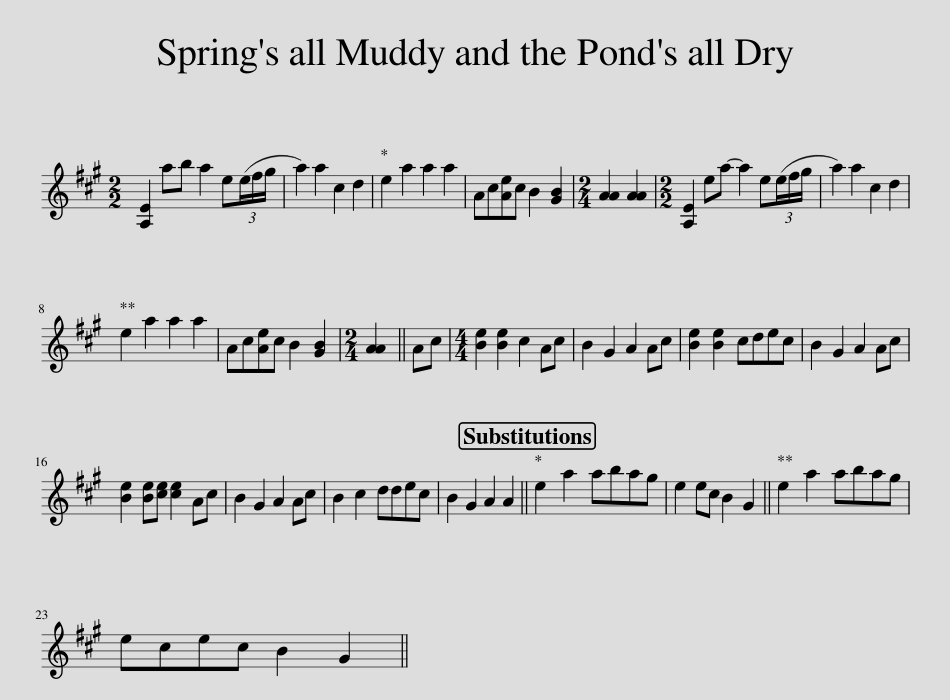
X:1
L:1/8
M:2/2
I:linebreak $
K:A
V:1 treble
V:1
 [A,E]2 ab a2 e(3(e/f/g/ | a2) a2 c2 d2 | e2 a2 a2 a2 | Ac[Ae]c B2 [GB]2 |[M:2/4] [AA]2 [AA]2 | %5
[M:2/2] [A,E]2 ea- a2 e(3(e/f/g/ | a2) a2 c2 d2 |$ e2 a2 a2 a2 | Ac[Ae]c B2 [GB]2 |[M:2/4] [AA]2 || %10
 Ac |[M:4/4] [Be]2 [Be]2 c2 Ac | B2 G2 A2 Ac | [Be]2 [Be]2 cdec | B2 G2 A2 Ac |$ %15
 [Be]2 [Be][ce] [ce]2 Ac | B2 G2 A2 Ac | B2 c2 ddec | B2 G2 A2 A2 || e2 a2 abag | %20
 e2 ec B2 G2 || e2 a2 abag |$ ecec B2 G2 || %23
